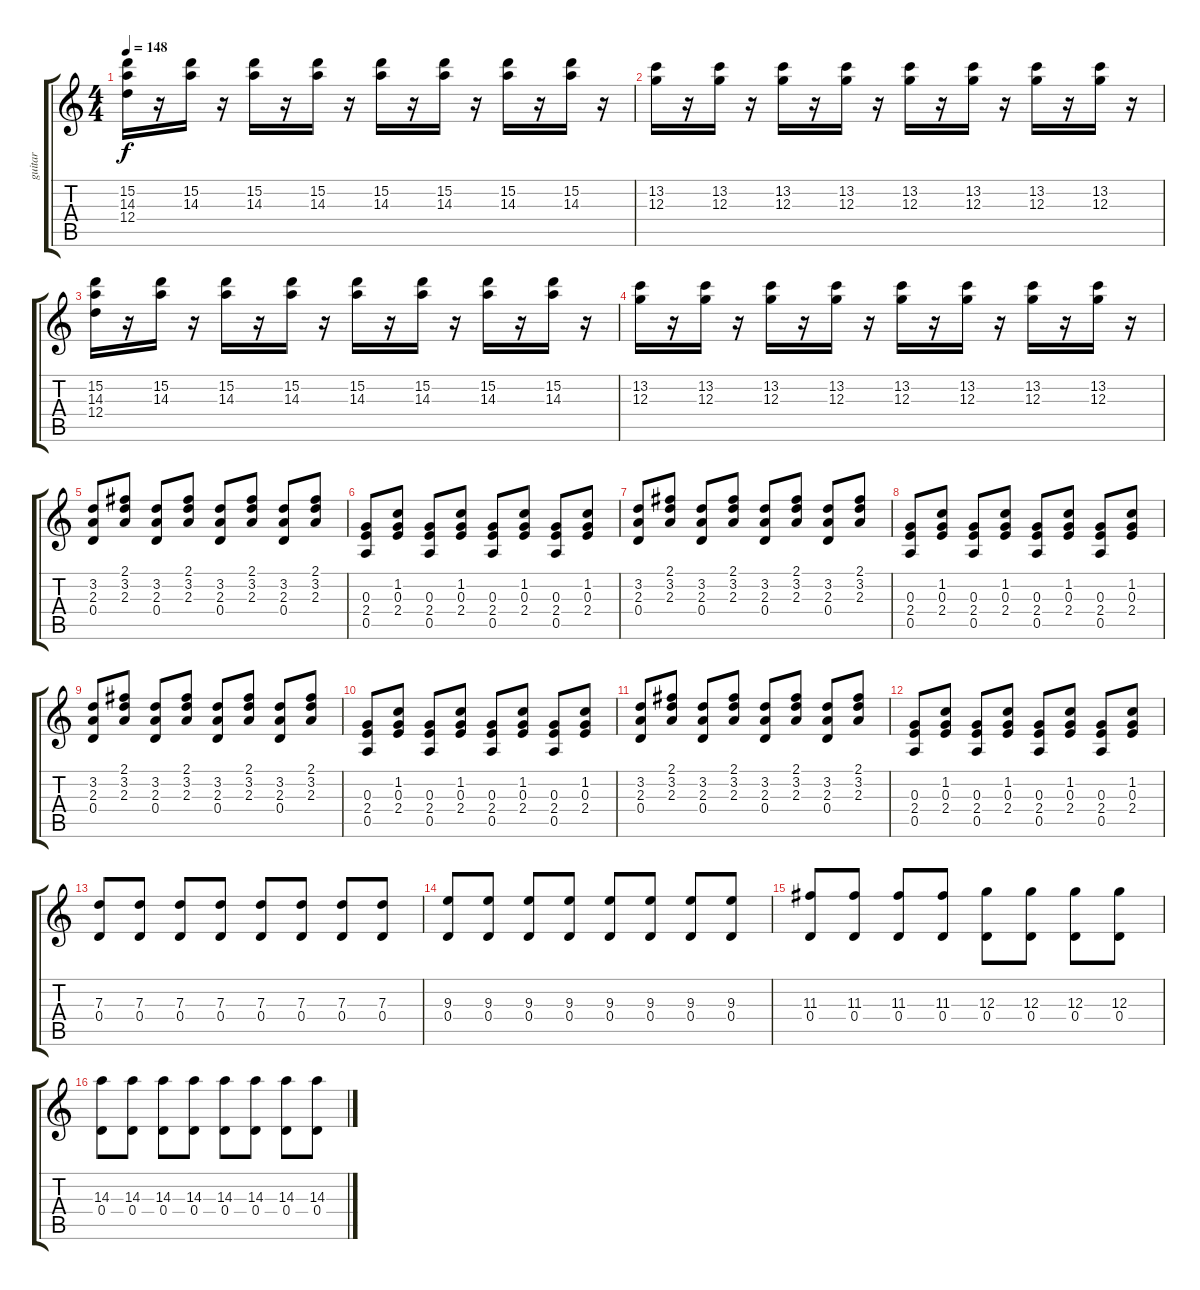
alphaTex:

\track ("guitar" "guitar") {instrument electricguitarclean}
\staff {score tabs}
\tuning (E4 B3 G3 D3 A2 E2) {hide}
\ts (4 4)
\tempo 148
\clef g2
\ks c
(15.2 14.3 12.4).16{dy f} r.16 (15.2 14.3).16 r.16 (15.2 14.3).16 r.16 (15.2 14.3).16 r.16 (15.2 14.3).16 r.16 (15.2 14.3).16 r.16 (15.2 14.3).16 r.16 (15.2 14.3).16 r.16 |
(13.2 12.3).16 r.16 (13.2 12.3).16 r.16 (13.2 12.3).16 r.16 (13.2 12.3).16 r.16 (13.2 12.3).16 r.16 (13.2 12.3).16 r.16 (13.2 12.3).16 r.16 (13.2 12.3).16 r.16 |
(15.2 14.3 12.4).16 r.16 (15.2 14.3).16 r.16 (15.2 14.3).16 r.16 (15.2 14.3).16 r.16 (15.2 14.3).16 r.16 (15.2 14.3).16 r.16 (15.2 14.3).16 r.16 (15.2 14.3).16 r.16 |
(13.2 12.3).16 r.16 (13.2 12.3).16 r.16 (13.2 12.3).16 r.16 (13.2 12.3).16 r.16 (13.2 12.3).16 r.16 (13.2 12.3).16 r.16 (13.2 12.3).16 r.16 (13.2 12.3).16 r.16 |
(3.2 2.3 0.4).8{volume 10 instrument electricguitarclean} (2.1 3.2 2.3).8 (3.2 2.3 0.4).8 (2.1 3.2 2.3).8 (3.2 2.3 0.4).8 (2.1 3.2 2.3).8 (3.2 2.3 0.4).8 (2.1 3.2 2.3).8 |
(0.3 2.4 0.5).8 (1.2 0.3 2.4).8 (0.3 2.4 0.5).8 (1.2 0.3 2.4).8 (0.3 2.4 0.5).8 (1.2 0.3 2.4).8 (0.3 2.4 0.5).8 (1.2 0.3 2.4).8 |
(3.2 2.3 0.4).8 (2.1 3.2 2.3).8 (3.2 2.3 0.4).8 (2.1 3.2 2.3).8 (3.2 2.3 0.4).8 (2.1 3.2 2.3).8 (3.2 2.3 0.4).8 (2.1 3.2 2.3).8 |
(0.3 2.4 0.5).8 (1.2 0.3 2.4).8 (0.3 2.4 0.5).8 (1.2 0.3 2.4).8 (0.3 2.4 0.5).8 (1.2 0.3 2.4).8 (0.3 2.4 0.5).8 (1.2 0.3 2.4).8 |
(3.2 2.3 0.4).8 (2.1 3.2 2.3).8 (3.2 2.3 0.4).8 (2.1 3.2 2.3).8 (3.2 2.3 0.4).8 (2.1 3.2 2.3).8 (3.2 2.3 0.4).8 (2.1 3.2 2.3).8 |
(0.3 2.4 0.5).8 (1.2 0.3 2.4).8 (0.3 2.4 0.5).8 (1.2 0.3 2.4).8 (0.3 2.4 0.5).8 (1.2 0.3 2.4).8 (0.3 2.4 0.5).8 (1.2 0.3 2.4).8 |
(3.2 2.3 0.4).8 (2.1 3.2 2.3).8 (3.2 2.3 0.4).8 (2.1 3.2 2.3).8 (3.2 2.3 0.4).8 (2.1 3.2 2.3).8 (3.2 2.3 0.4).8 (2.1 3.2 2.3).8 |
(0.3 2.4 0.5).8 (1.2 0.3 2.4).8 (0.3 2.4 0.5).8 (1.2 0.3 2.4).8 (0.3 2.4 0.5).8 (1.2 0.3 2.4).8 (0.3 2.4 0.5).8 (1.2 0.3 2.4).8 |
(7.3 0.4).8{instrument distortionguitar} (7.3 0.4).8 (7.3 0.4).8 (7.3 0.4).8 (7.3 0.4).8 (7.3 0.4).8 (7.3 0.4).8 (7.3 0.4).8 |
(9.3 0.4).8 (9.3 0.4).8 (9.3 0.4).8 (9.3 0.4).8 (9.3 0.4).8 (9.3 0.4).8 (9.3 0.4).8 (9.3 0.4).8 |
(11.3 0.4).8 (11.3 0.4).8 (11.3 0.4).8 (11.3 0.4).8 (12.3 0.4).8 (12.3 0.4).8 (12.3 0.4).8 (12.3 0.4).8 |
(14.3 0.4).8 (14.3 0.4).8 (14.3 0.4).8 (14.3 0.4).8 (14.3 0.4).8 (14.3 0.4).8 (14.3 0.4).8 (14.3 0.4).8
